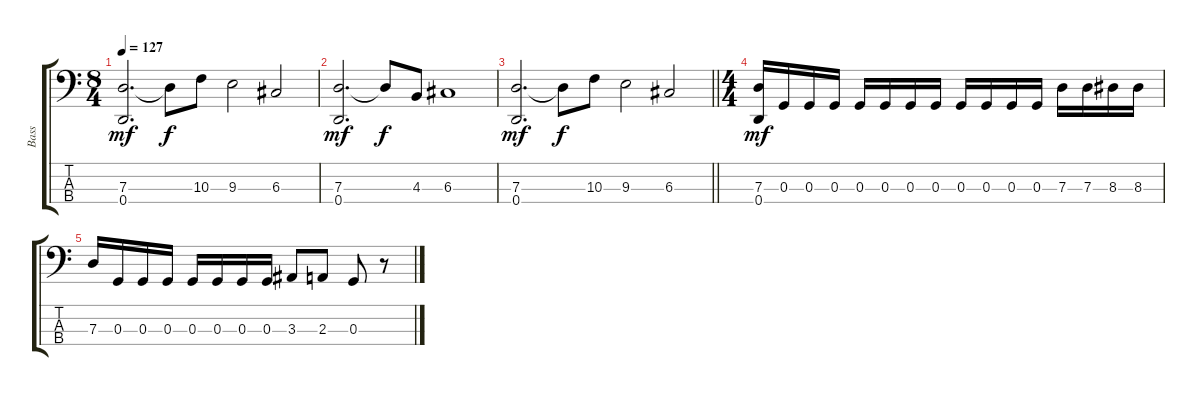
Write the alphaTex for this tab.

\track ("Bass" "Bass") {instrument electricbasspick}
\staff {score tabs}
\tuning (F2 C2 G1 D1) {hide}
\ts (8 4)
\tempo 127
\clef f4
\ks c
(7.3 0.4).2{d dy mf} 7.3{t}.8{dy f} 10.3.8 9.3.2 6.3.2 |
(7.3 0.4).2{d dy mf} 7.3{t}.8{dy f} 4.3.8 6.3.1 |
\barLineRight lightlight
(7.3 0.4).2{d dy mf} 7.3{t}.8{dy f} 10.3.8 9.3.2 6.3.2 |
\ts (4 4)
(7.3 0.4).16{dy mf} 0.3.16 0.3.16 0.3.16 0.3.16 0.3.16 0.3.16 0.3.16 0.3.16 0.3.16 0.3.16 0.3.16 7.3.16 7.3.16 8.3.16 8.3.16 |
7.3.16 0.3.16 0.3.16 0.3.16 0.3.16 0.3.16 0.3.16 0.3.16 3.3.8 2.3.8 0.3.8 r.8
